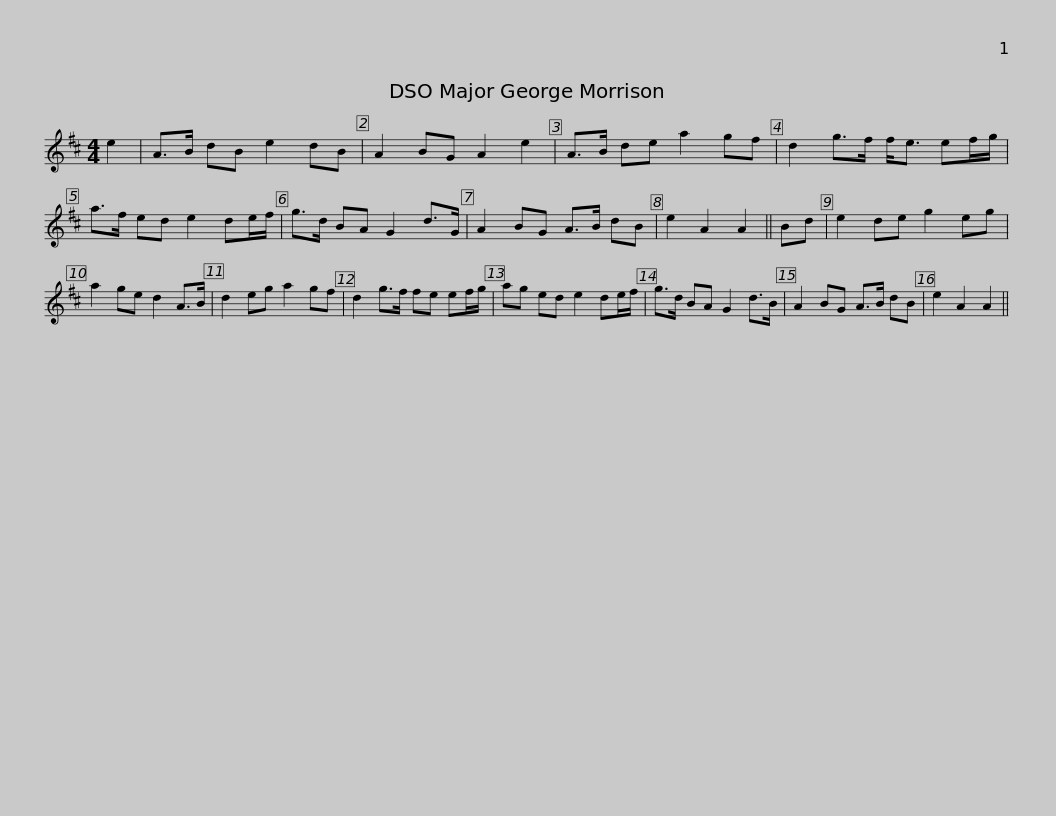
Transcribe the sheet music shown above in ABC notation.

X:1
L:1/8
M:4/4
I:linebreak $
K:D
V:1 treble
V:1
 e2 | A>B dB e2 dB | A2 BG A2 e2 | A>B de a2 gf | d2 g>f f<e ef/g/ | %5
 a>f ed e2 de/f/ |$ g>d BA G2 d>G | A2 BG A>B dB | e2 A2 A2 || Bd | %10
 e2 de g2 eg | a2 ge d2 A>B | d2 eg a2 gf |$ d2 g>f fe ef/g/ | ag ed e2 de/f/ | %15
 g>d BA G2 d>B | A2 BG A>B dB | e2 A2 A2 || %18
